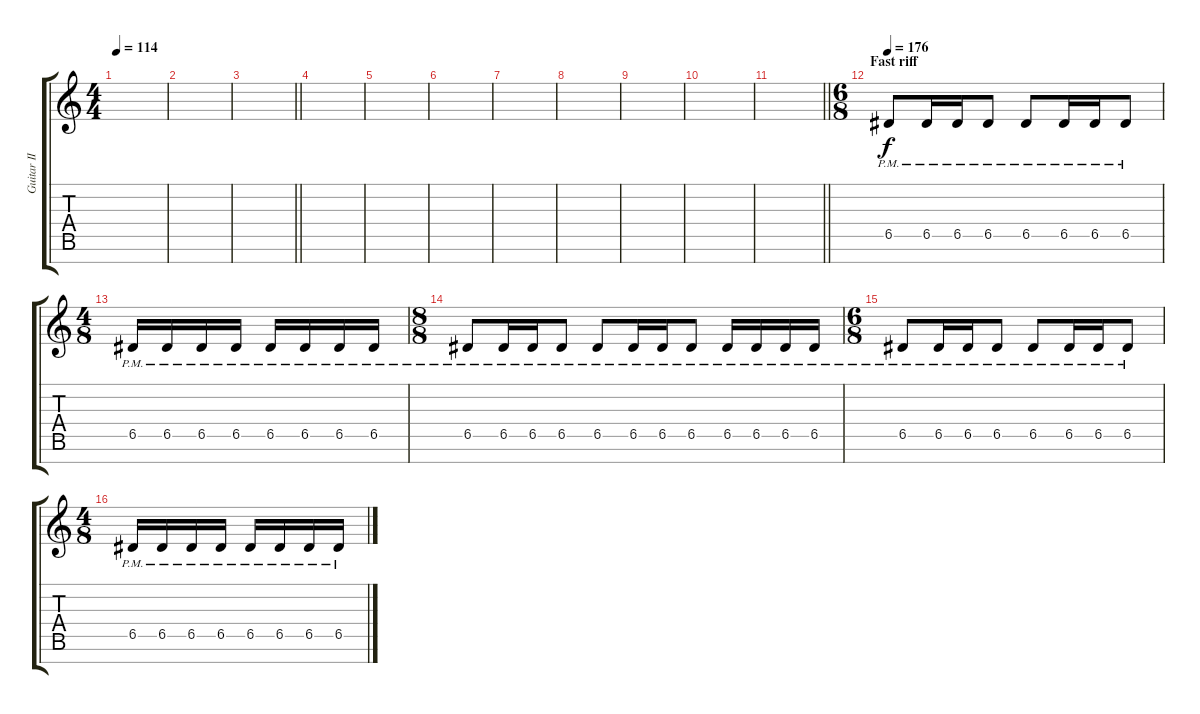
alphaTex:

\track ("Guitar II" "Guitar II") {instrument distortionguitar}
\staff {score tabs}
\tuning (E4 B3 G3 D3 A2 E2 B1) {hide}
\ts (4 4)
\tempo 114
\clef g2
\ks c
|
|
\barLineRight lightlight
|
\section ("" "")
|
|
|
|
|
|
|
\barLineRight lightlight
|
\ts (6 8)
\section ("" "Fast riff")
\tempo 176
6.5{pm}.8 6.5{pm}.16 6.5{pm}.16 6.5{pm}.8 6.5{pm}.8 6.5{pm}.16 6.5{pm}.16 6.5{pm}.8 |
\ts (4 8)
6.5{pm}.16 6.5{pm}.16 6.5{pm}.16 6.5{pm}.16 6.5{pm}.16 6.5{pm}.16 6.5{pm}.16 6.5{pm}.16 |
\ts (8 8)
6.5{pm}.8 6.5{pm}.16 6.5{pm}.16 6.5{pm}.8 6.5{pm}.8 6.5{pm}.16 6.5{pm}.16 6.5{pm}.8 6.5{pm}.16 6.5{pm}.16 6.5{pm}.16 6.5{pm}.16 |
\ts (6 8)
6.5{pm}.8 6.5{pm}.16 6.5{pm}.16 6.5{pm}.8 6.5{pm}.8 6.5{pm}.16 6.5{pm}.16 6.5{pm}.8 |
\ts (4 8)
6.5{pm}.16 6.5{pm}.16 6.5{pm}.16 6.5{pm}.16 6.5{pm}.16 6.5{pm}.16 6.5{pm}.16 6.5{pm}.16
